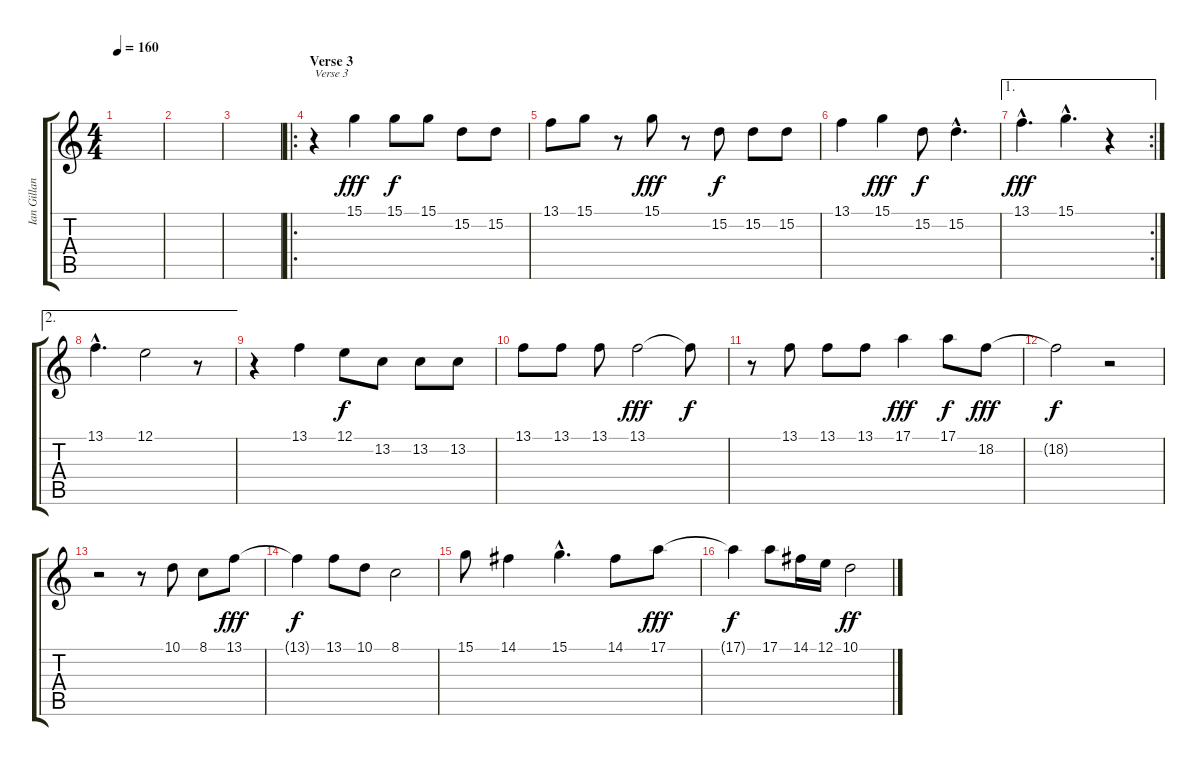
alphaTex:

\track ("Ian Gillan" "Ian Gillan") {instrument lead8bassandlead}
\staff {score tabs}
\tuning (E4 B3 G3 D3 A2 E2) {hide}
\ts (4 4)
\tempo 160
\clef g2
\ks c
|
|
|
\ro
\section ("" "Verse 3")
r.4{txt "Verse 3"} 15.1.4{dy fff} 15.1.8{dy f} 15.1.8 15.2.8 15.2.8 |
13.1.8 15.1.8 r.8 15.1.8{dy fff} r.8 15.2.8{dy f} 15.2.8 15.2.8 |
13.1.4 15.1.4{dy fff} 15.2.8{dy f} 15.2{hac}.4{d} |
\ae 1
\rc 2
13.1{hac}.4{d dy fff} 15.1{hac}.4{d} r.4 |
\ae 2
13.1{hac}.4{d} 12.1.2 r.8 |
r.4 13.1.4 12.1.8{dy f} 13.2.8 13.2.8 13.2.8 |
13.1.8 13.1.8 13.1.8 13.1.2{dy fff} 13.1{t}.8{dy f} |
r.8 13.1.8 13.1.8 13.1.8 17.1.4{dy fff} 17.1.8{dy f} 18.2.8{dy fff} |
18.2{t}.2{dy f} r.2 |
r.2 r.8 10.1.8 8.1.8 13.1.8{dy fff} |
13.1{t}.4{dy f} 13.1.8 10.1.8 8.1.2 |
15.1.8 14.1.4 15.1{hac}.4{d} 14.1.8 17.1.8{dy fff} |
17.1{t}.4{dy f} 17.1.8 14.1.16 12.1.16 10.1.2{dy ff}
